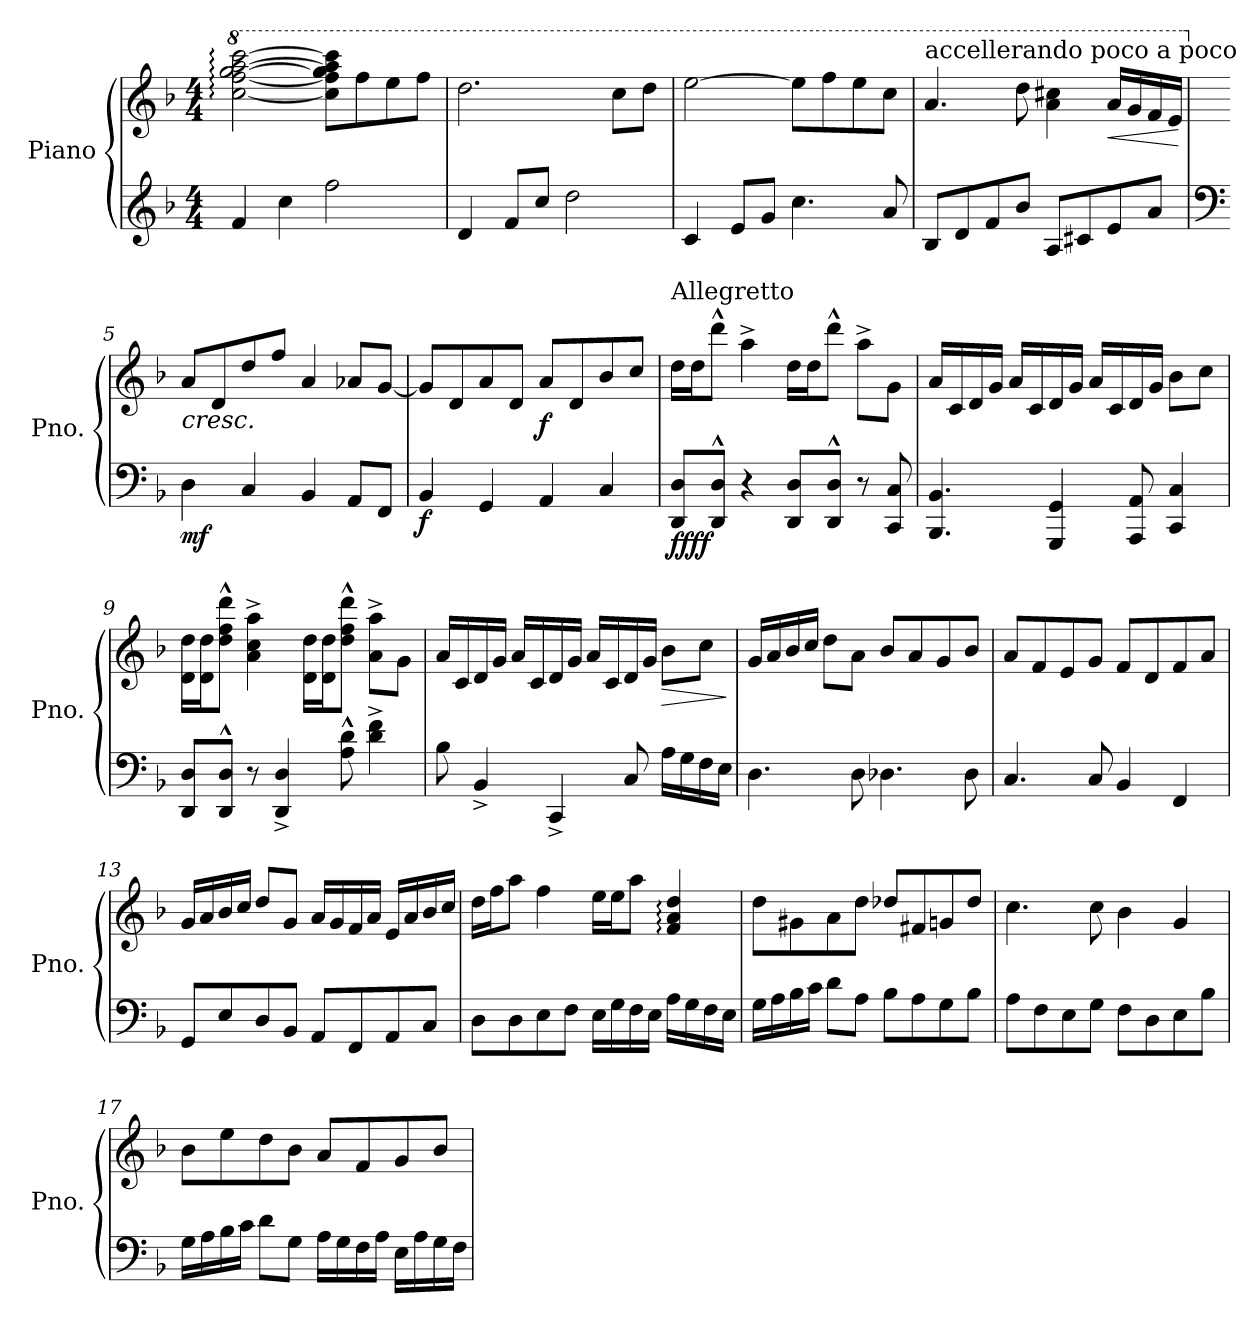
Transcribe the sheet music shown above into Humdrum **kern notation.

**kern	**kern	**dynam
*part1	*part1	*part1
*staff2	*staff1	*staff1/2
*I"Piano	*	*
*I'Pno.	*	*
*clefG2	*clefG2	*
*k[b-]	*k[b-]	*
*M4/4	*M4/4	*
*MM60	*MM60	*
*	*8va	*
=1	=1	=1
!	!	!LO:DY:b=2
!	!	!LO:DY:n=1:b
4f/	[2ccc\: [2fff\: [2ggg\: [2aaa\: [2cccc\:	mp mp
4cc\	.	.
2ff\	8ccc\] 8fff\] 8ggg\] 8aaa\] 8cccc\]L	.
.	8fff\	.
.	8eee\	.
.	8fff\J	.
=2	=2	=2
4d/	2.ddd\	.
8f/L	.	.
8cc/J	.	.
2dd\	.	.
.	8ccc\L	.
.	8ddd\J	.
=3	=3	=3
4c/	[2eee\	.
8e/L	.	.
8g/J	.	.
4.cc\	8eee\L]	.
.	8fff\	.
.	8eee\	.
8a/	8ccc\J	.
=4	=4	=4
*	*MM65	*
!	!LO:TX:a:t=accellerando poco a poco	!
8B-/L	4.aa/	.
8d/	.	.
8f/	.	.
8b-/J	8ddd\	.
*	*MM75	*
8A/L	4aa\ 4ccc#X\	.
8c#X/	.	.
*	*MM80	*
!	!	!LO:HP:b
8e/	16aa/LL	<
.	16gg/	.
8a/J	16ff/	.
.	16ee/JJ	.
.	.	[
=5	=5	=5
*clefF4	*	*
*	*X8va	*
!	!	!LO:HP:b
!	!	!LO:DY:n=1:b=2
4D\	8a/L	< mf
.	8d/	.
4C/	8dd/	.
*	*MM85	*
.	8ff/J	.
4BB-/	4a/	.
8AA/L	8a-X/L	.
8FF/J	[8g/J	.
!!LO:LB:g=z
=6	=6	=6
*	*MM90	*
!	!	!LO:DY:b=2
4BB-/	8g/L]	f
.	8d/	.
4GG/	8a/	.
.	8d/J	.
!	!	!LO:DY:b
4AA/	8a/L	f
.	8d/	.
*	*MM95	*
4C/	8b-/	.
.	8cc/J	.
.	.	[
=7	=7	=7
*	*MM105	*
!	!LO:TX:a:t=Allegretto	!
!	!	!LO:DY:b=2
!	!	!LO:DY:n=1:b
8DD/ 8D/L	16dd\LL	ff ff
.	16dd\J	.
8DD/^^ 8D/^^J	8ddd^^\J	.
4r	4aa^\	.
8DD/ 8D/L	16dd\LL	.
.	16dd\J	.
8DD/^^ 8D/^^J	8ddd^^\J	.
8r	8aa^\L	.
8CC/ 8C/	8g\J	.
=8	=8	=8
4.BBB-/ 4.BB-/	16a/LL	.
.	16c/	.
.	16d/	.
.	16g/JJ	.
.	16a/LL	.
.	16c/	.
4GGG/ 4GG/	16d/	.
.	16g/JJ	.
.	16a/LL	.
.	16c/	.
8AAA/ 8AA/	16d/	.
.	16g/JJ	.
4CC/ 4C/	8b-\L	.
.	8cc\J	.
=9	=9	=9
8DD/ 8D/L	16d\ 16dd\LL	.
.	16d\ 16dd\J	.
8DD/^^ 8D/^^J	8dd\^^ 8ff\^^ 8ddd\^^J	.
8r	4a\^ 4cc\^ 4aa\^	.
4DD/^ 4D/^	.	.
.	16d\ 16dd\LL	.
.	16d\ 16dd\J	.
8A\^^ 8d\^^	8dd\^^ 8ff\^^ 8ddd\^^J	.
4d\^ 4f\^	8a\^ 8aa\^L	.
.	8g\J	.
!!LO:LB:g=z
=10	=10	=10
8B-\	16a/LL	.
.	16c/	.
4BB-^/	16d/	.
.	16g/JJ	.
.	16a/LL	.
.	16c/	.
4CC^/	16d/	.
.	16g/JJ	.
.	16a/LL	.
.	16c/	.
8C/	16d/	.
.	16g/JJ	.
!	!	!LO:HP:b
16A\LL	8b-\L	>
16G\	.	.
16F\	8cc\J	.
16E\JJ	.	.
.	.	]
=11	=11	=11
!	!	!LO:DY:b=2
!	!	!LO:DY:n=1:b
4.D\	16g/LL	mf f
.	16a/	.
.	16b-/	.
.	16cc/JJ	.
.	8dd\L	.
8D\	8a\J	.
4.D-X\	8b-/L	.
.	8a/	.
.	8g/	.
8D-\	8b-/J	.
=12	=12	=12
4.C/	8a/L	.
.	8f/	.
.	8e/	.
8C/	8g/J	.
4BB-/	8f/L	.
.	8d/	.
4FF/	8f/	.
.	8a/J	.
!!LO:LB:g=z
=13	=13	=13
8GG/L	16g/LL	.
.	16a/	.
8E/	16b-/	.
.	16cc/JJ	.
8D/	8dd/L	.
8BB-/J	8g/J	.
8AA/L	16a/LL	.
.	16g/	.
8FF/	16f/	.
.	16a/JJ	.
8AA/	16e/LL	.
.	16a/	.
8C/J	16b-/	.
.	16cc/JJ	.
=14	=14	=14
8D\L	16dd\LL	.
.	16ff\J	.
8D\	8aa\J	.
8E\	4ff\	.
8F\J	.	.
16E\LL	16ee\LL	.
16G\	16ee\J	.
16F\	8aa\J	.
16E\JJ	.	.
16A\LL	4f/: 4a/: 4dd/:	.
16G\	.	.
16F\	.	.
16E\JJ	.	.
=15	=15	=15
!	!	!LO:DY:b=2
!	!	!LO:DY:n=1:b
16G\LL	8dd\L	f mf
16A\	.	.
16B-\	8g#X\	.
16c\JJ	.	.
8d\L	8a\	.
8A\J	8dd\J	.
8B-\L	8dd-X/L	.
8A\	8f#X/	.
8G\	8gn/	.
8B-\J	8dd-/J	.
!!LO:LB:g=z
=16	=16	=16
8A\L	4.cc\	.
8F\	.	.
8E\	.	.
8G\J	8cc\	.
8F\L	4b-\	.
8D\	.	.
8E\	4g/	.
8B-\J	.	.
=17	=17	=17
16G\LL	8b-\L	.
16A\	.	.
16B-\	8ee\	.
16c\JJ	.	.
8d\L	8dd\	.
8G\J	8b-\J	.
16A\LL	8a/L	.
16G\	.	.
16F\	8f/	.
16A\JJ	.	.
16E\LL	8g/	.
16A\	.	.
16G\	8b-/J	.
16F\JJ	.	.
=	=	=
*-	*-	*-
